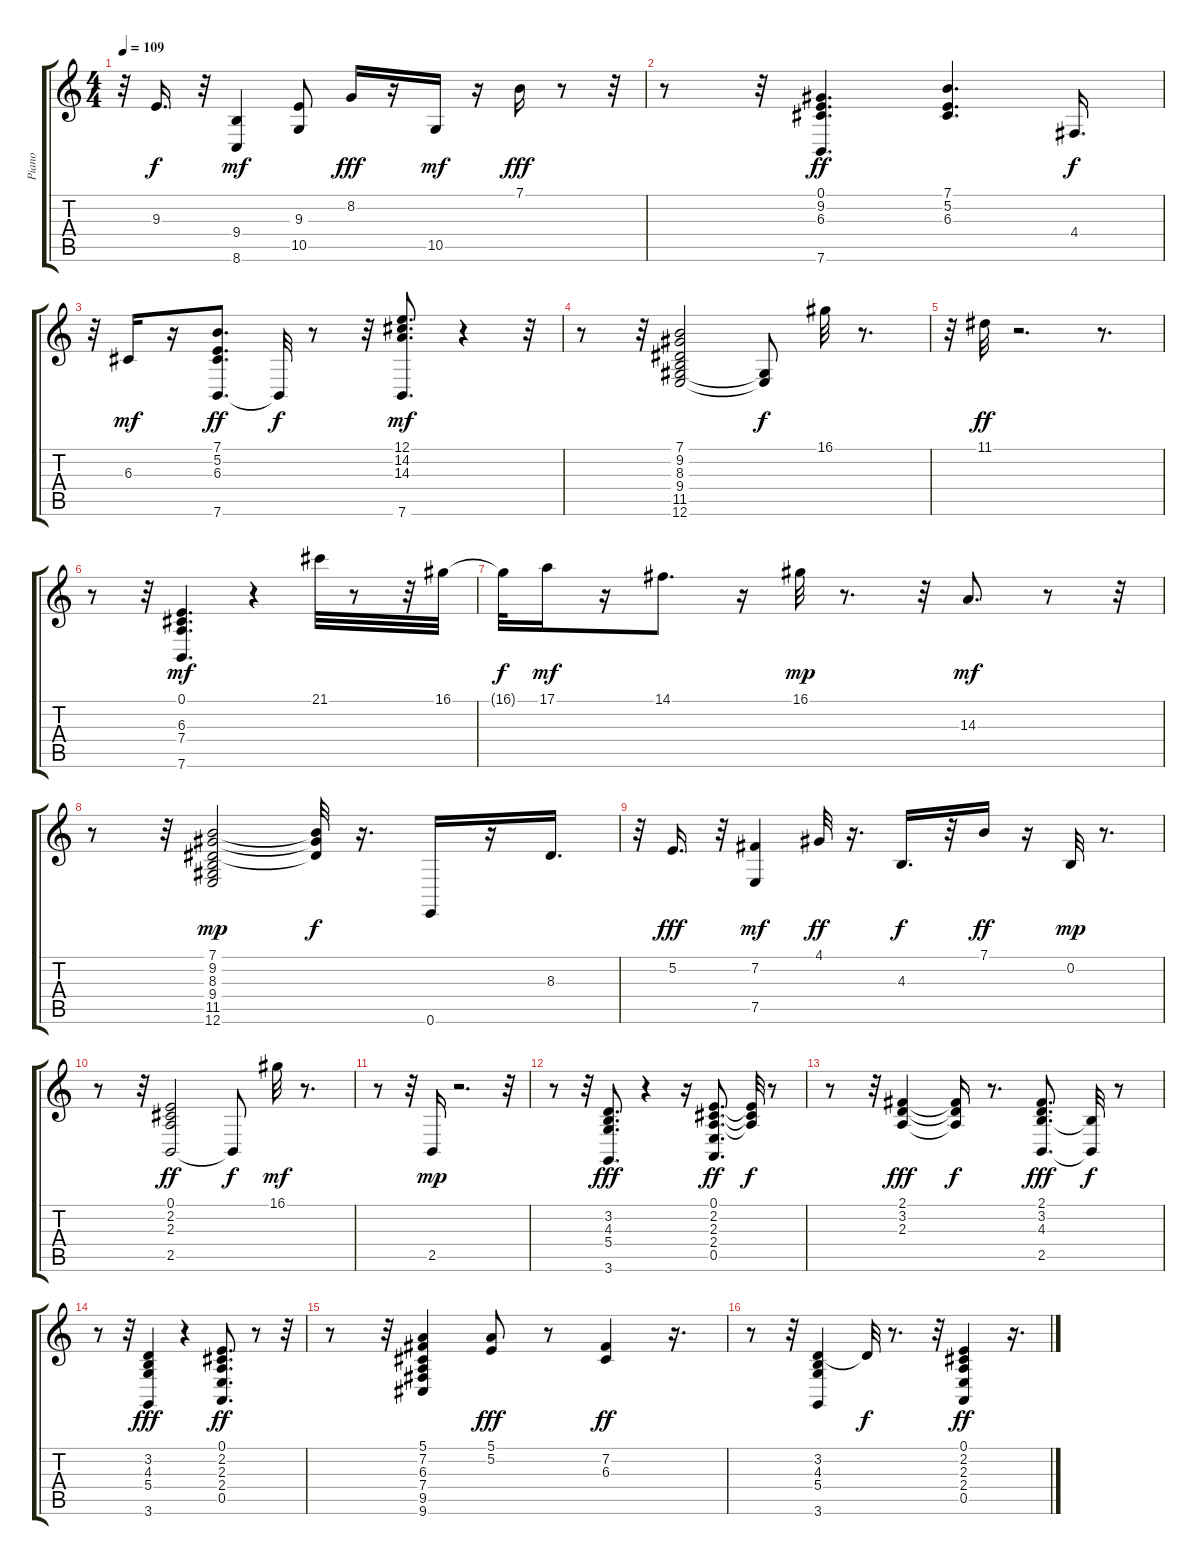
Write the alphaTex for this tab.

\track ("Piano" "Piano") {instrument electricpiano2}
\staff {score tabs}
\tuning (E4 B3 G3 D3 A2 E2) {hide}
\ts (4 4)
\tempo 109
\clef g2
\ks c
r.32{dy ppp} 9.3.16{d dy f} r.32 (9.4 8.6).4{dy mf} (9.3 10.5).8 8.2.16{dy fff} r.16 10.5.16{dy mf} r.16 7.1.16{dy fff} r.8 r.32 |
r.8 r.32 (0.1 9.2 6.3 7.6).4{d dy ff} (7.1 5.2 6.3).4{d} 4.4.16{d dy f} |
r.32 6.3.16{dy mf} r.16 (7.1 5.2 6.3 7.6).8{d dy ff} 7.6{t}.32{dy f} r.8 r.32 (12.1 14.2 14.3 7.6).8{d dy mf} r.4 r.32 |
r.8 r.32 (7.1 9.2 8.3 9.4 11.5 12.6).2 (11.5{t} 12.6{t}).8{dy f} 16.1.32 r.8{d} |
r.32 11.1.32{dy ff} r.2{d} r.8{d} |
r.8 r.32 (0.1 6.3 7.4 7.6).4{d dy mf} r.4 21.1.32 r.8 r.32 16.1.32 |
16.1{t}.32{dy f} 17.1.16{dy mf} r.16 14.1.8{d} r.16 16.1.32{dy mp} r.8{d} r.32 14.3.8{d dy mf} r.8 r.32 |
r.8 r.32 (7.1 9.2 8.3 9.4 11.5 12.6).2{dy mp} (7.1{t} 9.2{t} 8.3{t}).32{dy f} r.16{d} 0.6.16 r.16 8.3.16{d} |
r.32 5.2.16{d dy fff} r.32 (7.2 7.5).4{dy mf} 4.1.32{dy ff} r.16{d} 4.3.16{d dy f} r.32 7.1.16{dy ff} r.16 0.2.32{dy mp} r.8{d} |
r.8 r.32 (0.1 2.2 2.3 2.5).2{dy ff} 2.5{t}.8{dy f} 16.1.32{dy mf} r.8{d} |
r.8 r.32 2.5.16{dy mp} r.2{d} r.32 |
r.8 r.32 (3.2 4.3 5.4 3.6).8{d dy fff} r.4 r.16 (0.1 2.2 2.3 2.4 0.5).8{d dy ff} (0.1{t} 2.2{t} 2.3{t}).32{dy f} r.8 |
r.8 r.32 (2.1 3.2 2.3).4{dy fff} (2.1{t} 3.2{t} 2.3{t}).16{dy f} r.8{d} (2.1 3.2 4.3 2.5).8{d dy fff} (4.3{t} 2.5{t}).32{dy f} r.8 |
r.8 r.32 (3.2 4.3 5.4 3.6).4{dy fff} r.4 (0.1 2.2 2.3 2.4 0.5).8{d dy ff} r.8 r.32 |
r.8 r.32 (5.1 7.2 6.3 7.4 9.5 9.6).4 (5.1 5.2).8{dy fff} r.8 (7.2 6.3).4{dy ff} r.16{d} |
r.8 r.32 (3.2 4.3 5.4 3.6).4 3.2{t}.32{dy f} r.8{d} r.32 (0.1 2.2 2.3 2.4 0.5).4{dy ff} r.16{d}
